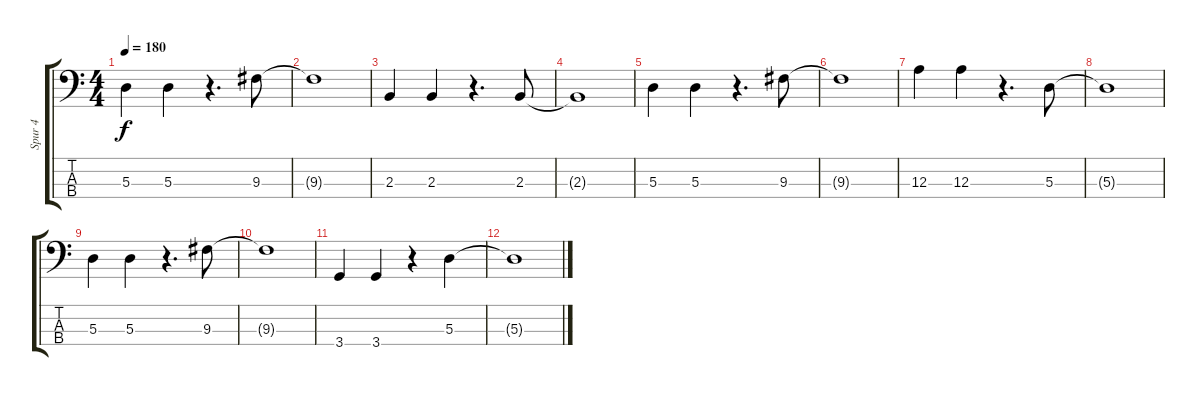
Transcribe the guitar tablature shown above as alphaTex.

\track ("Spur 4" "Spur 4") {instrument electricbassfinger}
\staff {score tabs}
\tuning (G2 D2 A1 E1) {hide}
\ts (4 4)
\tempo 180
\clef f4
\ks c
5.3.4{dy f} 5.3.4 r.4{d} 9.3.8 |
9.3{t}.1 |
2.3.4 2.3.4 r.4{d} 2.3.8 |
2.3{t}.1 |
5.3.4 5.3.4 r.4{d} 9.3.8 |
9.3{t}.1 |
12.3.4 12.3.4 r.4{d} 5.3.8 |
5.3{t}.1 |
5.3.4 5.3.4 r.4{d} 9.3.8 |
9.3{t}.1 |
3.4.4 3.4.4 r.4 5.3.4 |
5.3{t}.1
